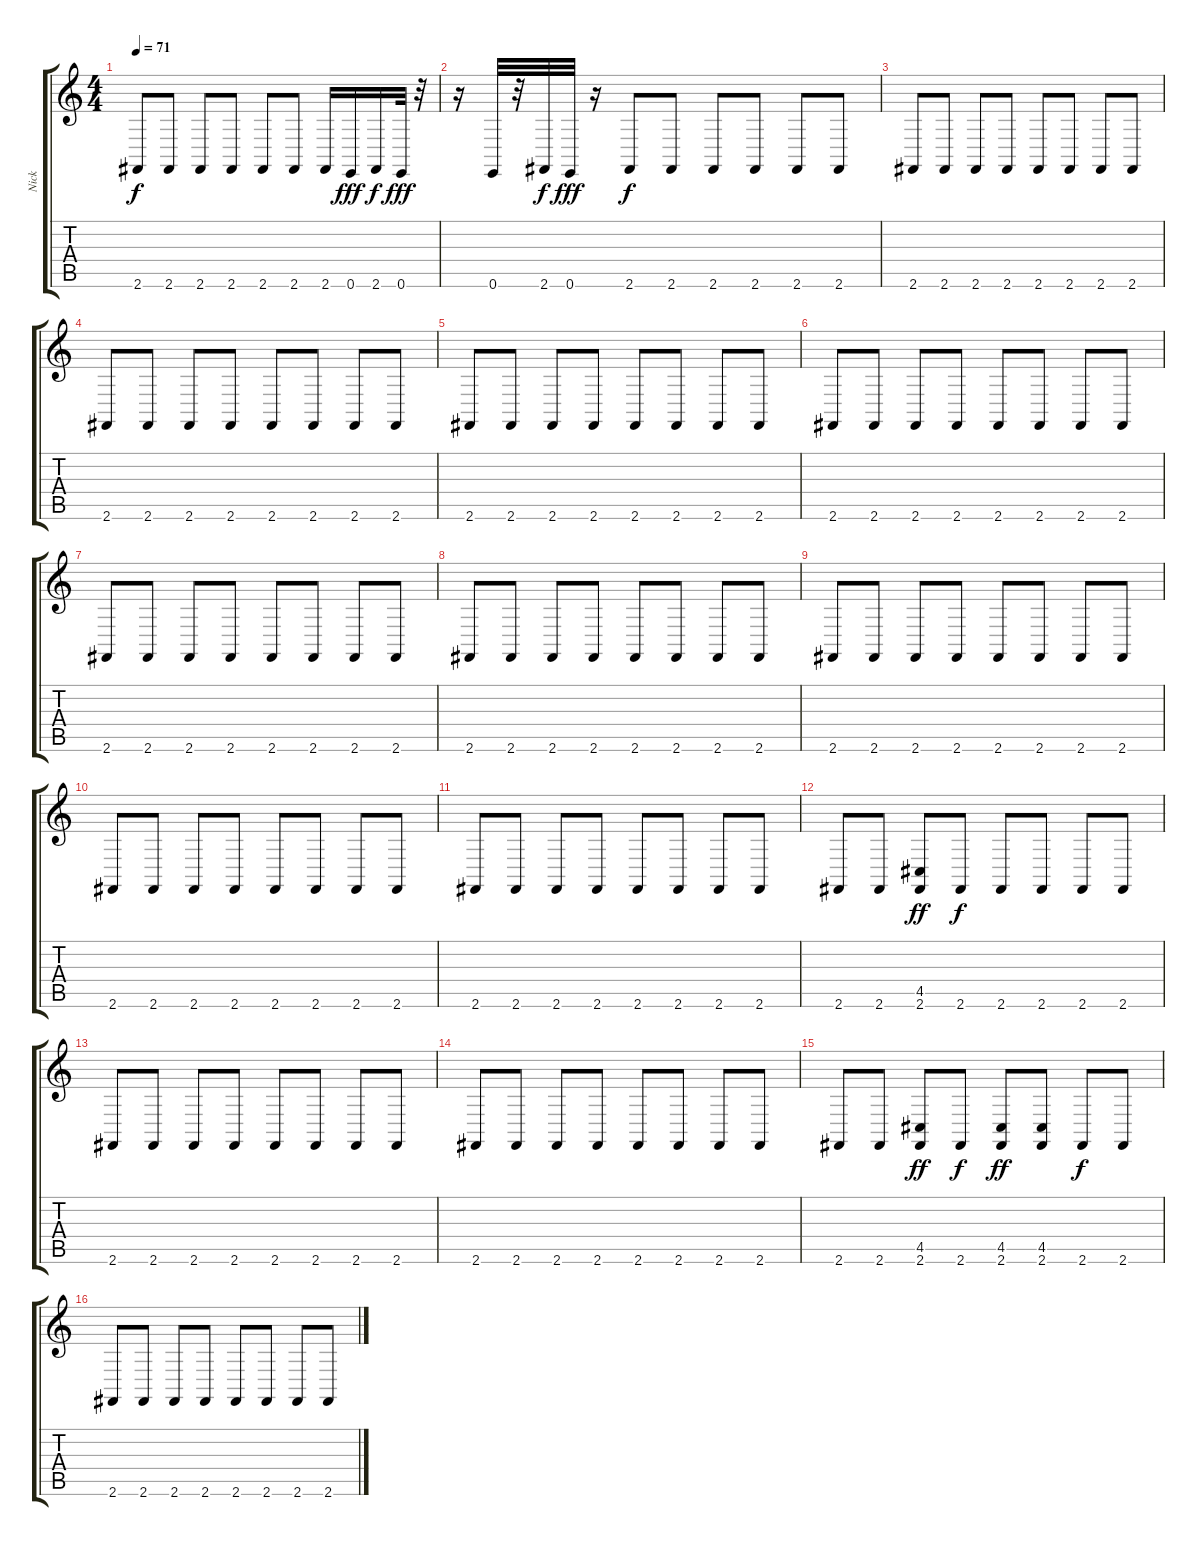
\track ("Nick" "Nick") {instrument acousticgrandpiano}
\staff {score tabs}
\tuning (E4 B3 G3 D3 A2 E2) {hide}
\ts (4 4)
\tempo 71
\clef g2
\ks c
2.6.8{dy f} 2.6.8 2.6.8 2.6.8 2.6.8 2.6.8 2.6.16 0.6.16{dy fff} 2.6.16{dy f} 0.6.32{dy fff} r.32 |
r.16 0.6.32 r.32 2.6.32{dy f} 0.6.32{dy fff} r.16 2.6.8{dy f} 2.6.8 2.6.8 2.6.8 2.6.8 2.6.8 |
2.6.8 2.6.8 2.6.8 2.6.8 2.6.8 2.6.8 2.6.8 2.6.8 |
2.6.8 2.6.8 2.6.8 2.6.8 2.6.8 2.6.8 2.6.8 2.6.8 |
2.6.8 2.6.8 2.6.8 2.6.8 2.6.8 2.6.8 2.6.8 2.6.8 |
2.6.8 2.6.8 2.6.8 2.6.8 2.6.8 2.6.8 2.6.8 2.6.8 |
2.6.8 2.6.8 2.6.8 2.6.8 2.6.8 2.6.8 2.6.8 2.6.8 |
2.6.8 2.6.8 2.6.8 2.6.8 2.6.8 2.6.8 2.6.8 2.6.8 |
2.6.8 2.6.8 2.6.8 2.6.8 2.6.8 2.6.8 2.6.8 2.6.8 |
2.6.8 2.6.8 2.6.8 2.6.8 2.6.8 2.6.8 2.6.8 2.6.8 |
2.6.8 2.6.8 2.6.8 2.6.8 2.6.8 2.6.8 2.6.8 2.6.8 |
2.6.8 2.6.8 (4.5 2.6).8{dy ff} 2.6.8{dy f} 2.6.8 2.6.8 2.6.8 2.6.8 |
2.6.8 2.6.8 2.6.8 2.6.8 2.6.8 2.6.8 2.6.8 2.6.8 |
2.6.8 2.6.8 2.6.8 2.6.8 2.6.8 2.6.8 2.6.8 2.6.8 |
2.6.8 2.6.8 (4.5 2.6).8{dy ff} 2.6.8{dy f} (4.5 2.6).8{dy ff} (4.5 2.6).8 2.6.8{dy f} 2.6.8 |
2.6.8 2.6.8 2.6.8 2.6.8 2.6.8 2.6.8 2.6.8 2.6.8
